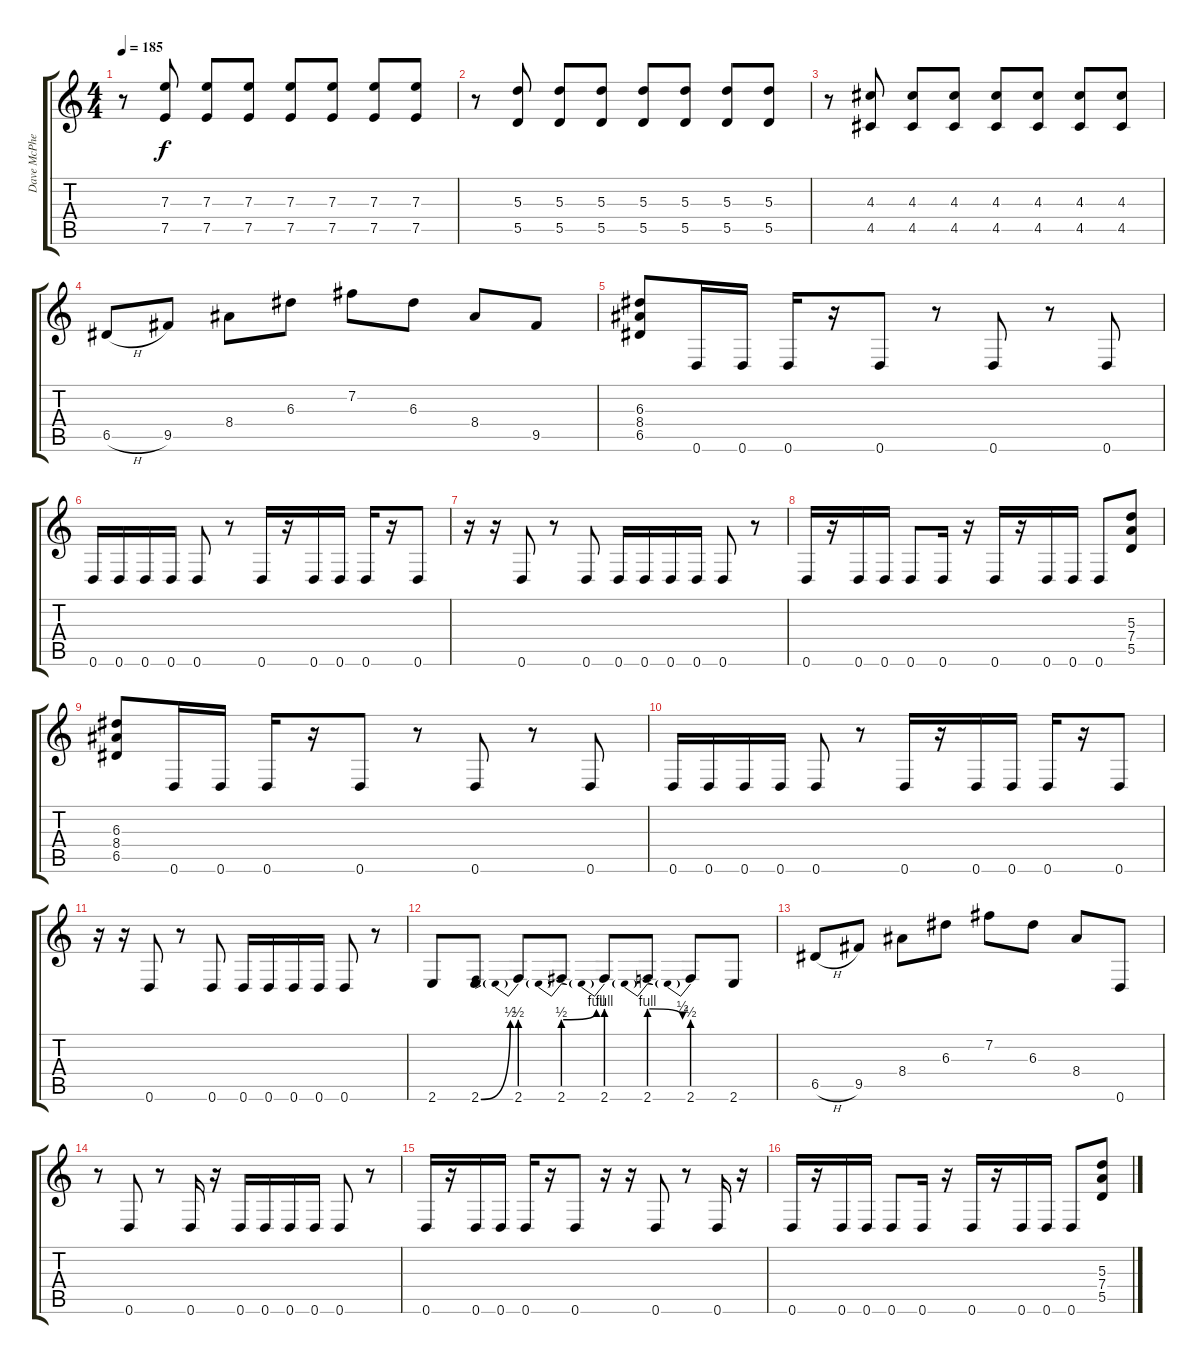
\track ("Dave McPherson" "Dave McPhe") {instrument distortionguitar}
\staff {score tabs}
\tuning (E4 B3 A3 D3 A2 D2) {hide}
\ts (4 4)
\tempo 185
\clef g2
\ks c
r.8{dy f} (7.3 7.5).8 (7.3 7.5).8 (7.3 7.5).8 (7.3 7.5).8 (7.3 7.5).8 (7.3 7.5).8 (7.3 7.5).8 |
r.8 (5.3 5.5).8 (5.3 5.5).8 (5.3 5.5).8 (5.3 5.5).8 (5.3 5.5).8 (5.3 5.5).8 (5.3 5.5).8 |
r.8 (4.3 4.5).8 (4.3 4.5).8 (4.3 4.5).8 (4.3 4.5).8 (4.3 4.5).8 (4.3 4.5).8 (4.3 4.5).8 |
6.5{h}.8 9.5.8 8.4.8 6.3.8 7.2.8 6.3.8 8.4.8 9.5.8 |
(6.3 8.4 6.5).8 0.6.16 0.6.16 0.6.16 r.16 0.6.8 r.8 0.6.8 r.8 0.6.8 |
0.6.16 0.6.16 0.6.16 0.6.16 0.6.8 r.8 0.6.16 r.16 0.6.16 0.6.16 0.6.16 r.16 0.6.8 |
r.16 r.16 0.6.8 r.8 0.6.8 0.6.16 0.6.16 0.6.16 0.6.16 0.6.8 r.8 |
0.6.16 r.16 0.6.16 0.6.16 0.6.8 0.6.16 r.16 0.6.16 r.16 0.6.16 0.6.16 0.6.8 (5.3 7.4 5.5).8 |
(6.3 8.4 6.5).8 0.6.16 0.6.16 0.6.16 r.16 0.6.8 r.8 0.6.8 r.8 0.6.8 |
0.6.16 0.6.16 0.6.16 0.6.16 0.6.8 r.8 0.6.16 r.16 0.6.16 0.6.16 0.6.16 r.16 0.6.8 |
r.16 r.16 0.6.8 r.8 0.6.8 0.6.16 0.6.16 0.6.16 0.6.16 0.6.8 r.8 |
2.6.8 2.6{be (bend 0 0 60 2)}.8 2.6{be (prebend 0 2 60 2)}.8 2.6{be (prebendbend 0 2 60 4)}.8 2.6{be (prebend 0 4 60 4)}.8 2.6{be (prebendrelease 0 4 60 2)}.8 2.6{be (prebend 0 2 60 2)}.8 2.6.8 |
6.5{h}.8 9.5.8 8.4.8 6.3.8 7.2.8 6.3.8 8.4.8 0.6.8 |
r.8 0.6.8 r.8 0.6.16 r.16 0.6.16 0.6.16 0.6.16 0.6.16 0.6.8 r.8 |
0.6.16 r.16 0.6.16 0.6.16 0.6.16 r.16 0.6.8 r.16 r.16 0.6.8 r.8 0.6.16 r.16 |
0.6.16 r.16 0.6.16 0.6.16 0.6.8 0.6.16 r.16 0.6.16 r.16 0.6.16 0.6.16 0.6.8 (5.3 7.4 5.5).8
